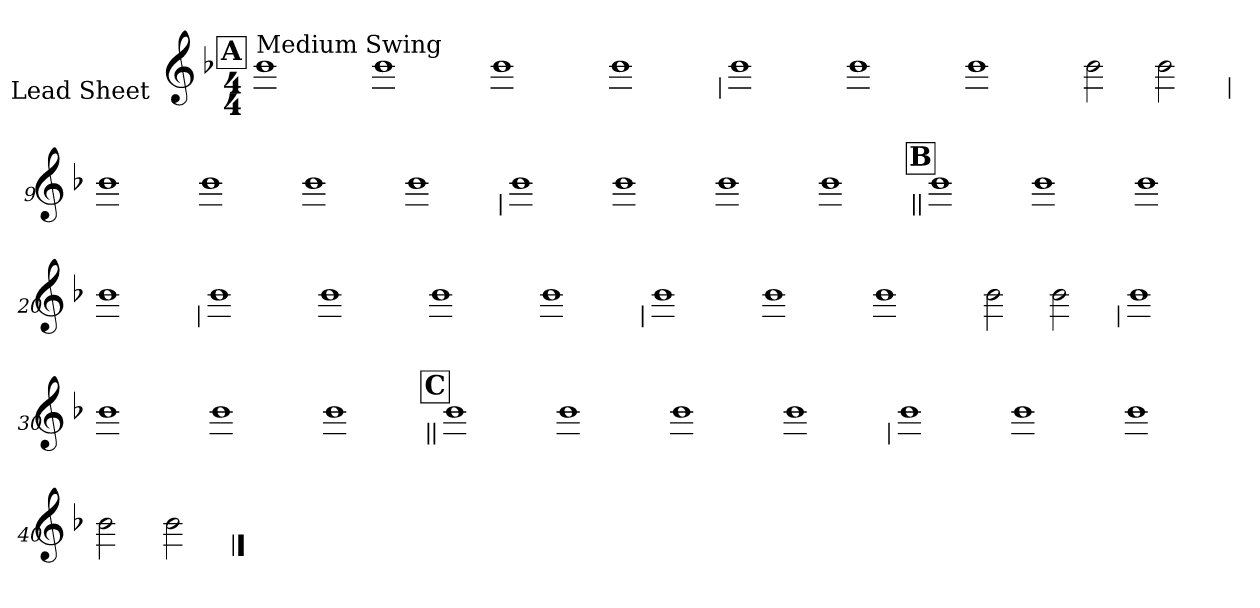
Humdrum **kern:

**kern
*part1
*staff1
*I"Lead Sheet
*stria0
*clefG2
*k[b-]
*F:
*M4/4
!!LO:REH:place=s1:a:t=A
=1||
!LO:TX:a:t=Medium Swing
1b-
=2-
1b-
=3-
1b-
=4-
1b-
!!LO:LB:g=z
=5
1b-
=6-
1b-
=7-
1b-
=8-
2b-
2b-
!!LO:LB:g=z
=9
1b-
=10-
1b-
=11-
1b-
=12-
1b-
!!LO:LB:g=z
=13
1b-
=14-
1b-
=15-
1b-
=16-
1b-
!!LO:LB:g=z
!!LO:REH:place=s1:a:t=B
=17||
1b-
=18-
1b-
=19-
1b-
=20-
1b-
!!LO:LB:g=z
=21
1b-
=22-
1b-
=23-
1b-
=24-
1b-
!!LO:LB:g=z
=25
1b-
=26-
1b-
=27-
1b-
=28-
2b-
2b-
!!LO:LB:g=z
=29
1b-
=30-
1b-
=31-
1b-
=32-
1b-
!!LO:LB:g=z
!!LO:REH:place=s1:a:t=C
=33||
1b-
=34-
1b-
=35-
1b-
=36-
1b-
!!LO:LB:g=z
=37
1b-
=38-
1b-
=39-
1b-
=40-
2b-
2b-
==
*-
